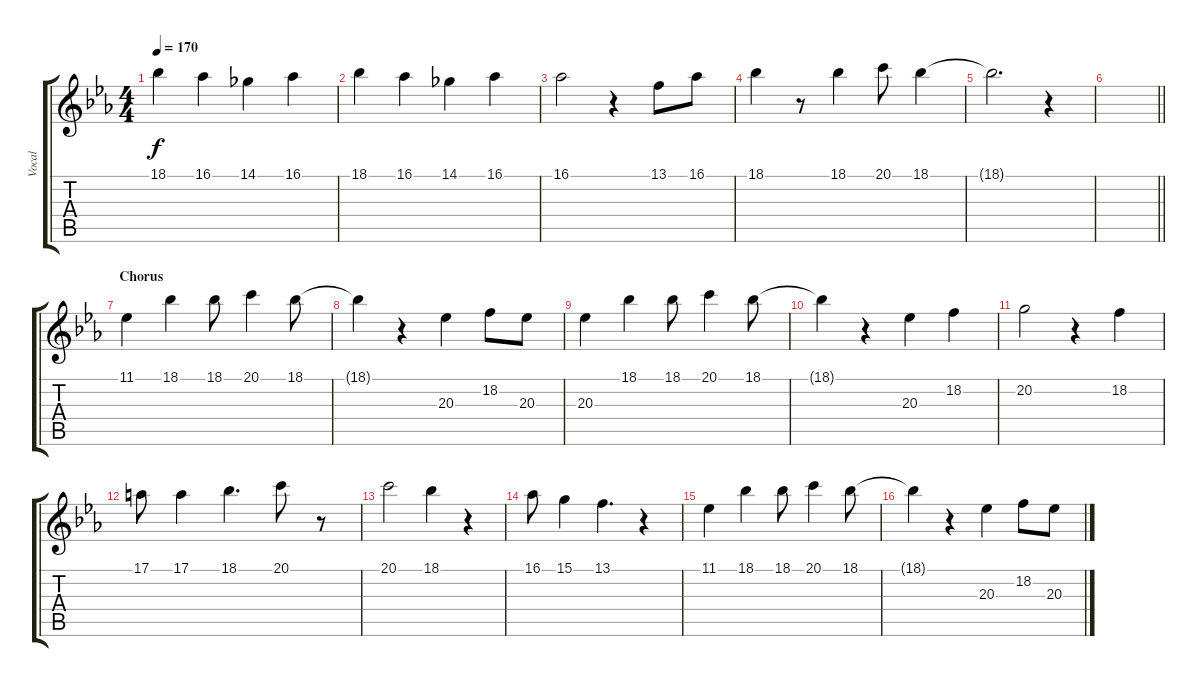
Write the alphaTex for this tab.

\track ("Vocal" "Vocal") {instrument lead3calliope}
\staff {score tabs}
\tuning (E4 B3 G3 D3 A2 E2) {hide}
\ts (4 4)
\tempo 170
\clef g2
\ks eb
18.1.4{dy f} 16.1.4 14.1.4 16.1.4 |
18.1.4 16.1.4 14.1.4 16.1.4 |
16.1.2 r.4 13.1.8 16.1.8 |
18.1.4 r.8 18.1.4 20.1.8 18.1.4 |
18.1{t}.2{d} r.4 |
\barLineRight lightlight
|
\section ("" "Chorus")
11.1.4 18.1.4 18.1.8 20.1.4 18.1.8 |
18.1{t}.4 r.4 20.3.4 18.2.8 20.3.8 |
20.3.4 18.1.4 18.1.8 20.1.4 18.1.8 |
18.1{t}.4 r.4 20.3.4 18.2.4 |
20.2.2 r.4 18.2.4 |
17.1.8 17.1.4 18.1.4{d} 20.1.8 r.8 |
20.1.2 18.1.4 r.4 |
16.1.8 15.1.4 13.1.4{d} r.4 |
11.1.4 18.1.4 18.1.8 20.1.4 18.1.8 |
18.1{t}.4 r.4 20.3.4 18.2.8 20.3.8
